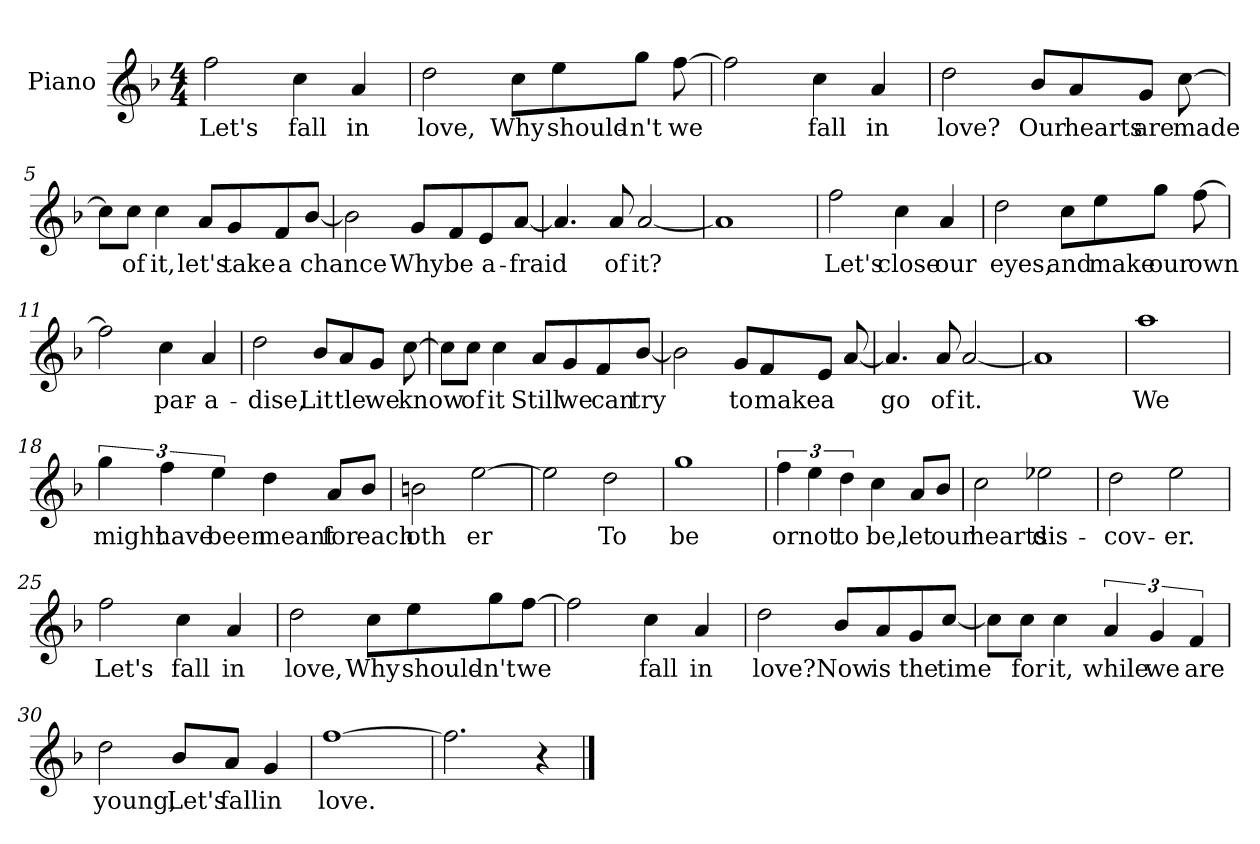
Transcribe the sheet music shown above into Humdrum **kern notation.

**kern	**text
*part1	*part1
*staff1	*staff1
*I"Piano	*
*I'Pno.	*
*clefG2	*
*k[b-]	*
*M4/4	*
=1	=1
!	!LO:LY:b
2ff\	Let's
!	!LO:LY:b
4cc\	fall
!	!LO:LY:b
4a/	in
=2	=2
!	!LO:LY:b
2dd\	love,
!	!LO:LY:b
8cc\L	Why
!	!LO:LY:b
8ee\	should-
!	!LO:LY:b
8gg\J	-n't
!	!LO:LY:b
[8ff\	we
=3	=3
2ff\]	.
!	!LO:LY:b
4cc\	fall
!	!LO:LY:b
4a/	in
=4	=4
!	!LO:LY:b
2dd\	love?
!	!LO:LY:b
8b-/L	Our
!	!LO:LY:b
8a/	hearts
!	!LO:LY:b
8g/J	are
!	!LO:LY:b
[8cc\	made
!!LO:LB:g=z
=5	=5
8cc\L]	.
!	!LO:LY:b
8cc\J	of
!	!LO:LY:b
4cc\	it,
!	!LO:LY:b
8a/L	let's
!	!LO:LY:b
8g/	take
!	!LO:LY:b
8f/	a
!	!LO:LY:b
[8b-/J	chance
=6	=6
2b-\]	.
!	!LO:LY:b
8g/L	Why
!	!LO:LY:b
8f/	be
!	!LO:LY:b
8e/	a-
!	!LO:LY:b
[8a/J	-fraid
=7	=7
4.a/]	.
!	!LO:LY:b
8a/	of
!	!LO:LY:b
[2a/	it?
=8	=8
1a]	.
!!LO:LB:g=z
=9	=9
!	!LO:LY:b
2ff\	Let's
!	!LO:LY:b
4cc\	close
!	!LO:LY:b
4a/	our
=10	=10
!	!LO:LY:b
2dd\	eyes,
!	!LO:LY:b
8cc\L	and
!	!LO:LY:b
8ee\	make
!	!LO:LY:b
8gg\J	our
!	!LO:LY:b
[8ff\	own
=11	=11
2ff\]	.
!	!LO:LY:b
4cc\	par-
!	!LO:LY:b
4a/	-a-
=12	=12
!	!LO:LY:b
2dd\	dise,
!	!LO:LY:b
8b-/L	Lit
!	!LO:LY:b
8a/	tle
!	!LO:LY:b
8g/J	we
!	!LO:LY:b
[8cc\	know
!!LO:LB:g=z
=13	=13
8cc\L]	.
!	!LO:LY:b
8cc\J	of
!	!LO:LY:b
4cc\	it
!	!LO:LY:b
8a/L	Still
!	!LO:LY:b
8g/	we
!	!LO:LY:b
8f/	can
!	!LO:LY:b
[8b-/J	try
=14	=14
2b-\]	.
!	!LO:LY:b
8g/L	to
!	!LO:LY:b
8f/	make
!	!LO:LY:b
8e/J	a
[8a/	.
=15	=15
!	!LO:LY:b
4.a/]	go
!	!LO:LY:b
8a/	of
!	!LO:LY:b
[2a/	it.
=16	=16
1a]	.
!!LO:LB:g=z
=17	=17
!	!LO:LY:b
1aa	We
=18	=18
!	!LO:LY:b
6gg\	might
!	!LO:LY:b
6ff\	have
!	!LO:LY:b
6ee\	been
!	!LO:LY:b
4dd\	meant
!	!LO:LY:b
8a/L	for
!	!LO:LY:b
8b-/J	each
=19	=19
!	!LO:LY:b
2bn\	oth
!	!LO:LY:b
[2ee\	er
=20	=20
2ee\]	.
!	!LO:LY:b
2dd\	To
!!LO:LB:g=z
=21	=21
!	!LO:LY:b
1gg	be
=22	=22
!	!LO:LY:b
6ff\	or
!	!LO:LY:b
6ee\	not
!	!LO:LY:b
6dd\	to
!	!LO:LY:b
4cc\	be,
!	!LO:LY:b
8a/L	let
!	!LO:LY:b
8b-/J	our
=23	=23
!	!LO:LY:b
2cc\	hearts
!	!LO:LY:b
2ee-X\	dis-
=24	=24
!	!LO:LY:b
2dd\	-cov-
!	!LO:LY:b
2ee\	-er.
!!LO:PB:g=z
=25	=25
!	!LO:LY:b
2ff\	Let's
!	!LO:LY:b
4cc\	fall
!	!LO:LY:b
4a/	in
=26	=26
!	!LO:LY:b
2dd\	love,
!	!LO:LY:b
8cc\L	Why
!	!LO:LY:b
8ee\	should-
!	!LO:LY:b
8gg\	-n't
!	!LO:LY:b
[8ff\J	we
=27	=27
2ff\]	.
!	!LO:LY:b
4cc\	fall
!	!LO:LY:b
4a/	in
=28	=28
!	!LO:LY:b
2dd\	love?
!	!LO:LY:b
8b-/L	Now
!	!LO:LY:b
8a/	is
!	!LO:LY:b
8g/	the
!	!LO:LY:b
[8cc/J	time
!!LO:LB:g=z
=29	=29
8cc\L]	.
!	!LO:LY:b
8cc\J	for
!	!LO:LY:b
4cc\	it,
!	!LO:LY:b
6a/	while
!	!LO:LY:b
6g/	we
!	!LO:LY:b
6f/	are
=30	=30
!	!LO:LY:b
2dd\	young,
!	!LO:LY:b
8b-/L	Let's
!	!LO:LY:b
8a/J	fall
!	!LO:LY:b
4g/	in
=31	=31
!	!LO:LY:b
[1ff	love.
=32	=32
2.ff\]	.
4r	.
==	==
*-	*-
